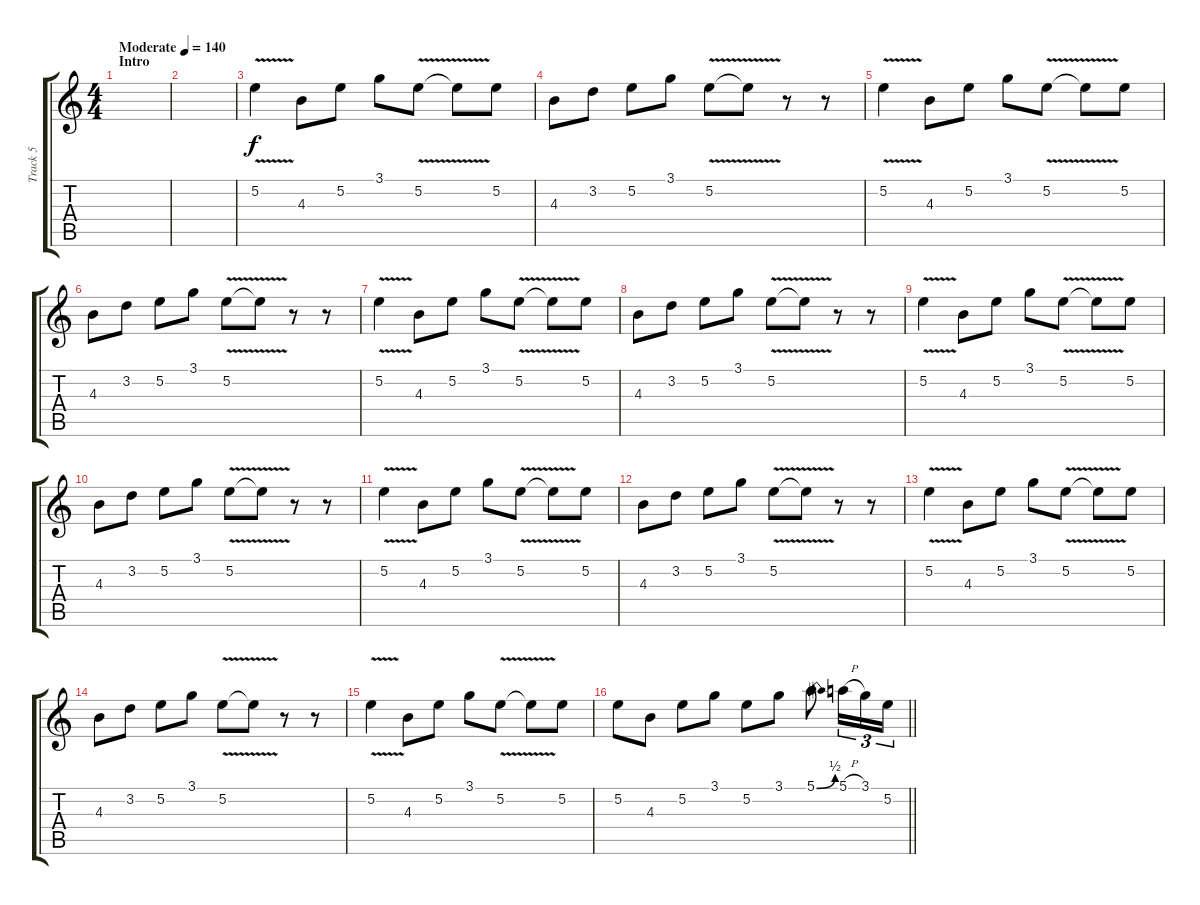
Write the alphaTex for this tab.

\track ("Track 5" "Track 5") {instrument distortionguitar}
\staff {score tabs}
\tuning (E4 B3 G3 D3 A2 E2) {hide}
\ts (4 4)
\section ("" "Intro")
\tempo (140 "Moderate")
\clef g2
\ks c
|
|
5.2{v}.4 4.3.8 5.2.8 3.1.8 5.2{v}.8 5.2{t}.8 5.2.8 |
4.3.8 3.2.8 5.2.8 3.1.8 5.2{v}.8 5.2{t}.8 r.8 r.8 |
5.2{v}.4 4.3.8 5.2.8 3.1.8 5.2{v}.8 5.2{t}.8 5.2.8 |
4.3.8 3.2.8 5.2.8 3.1.8 5.2{v}.8 5.2{t}.8 r.8 r.8 |
5.2{v}.4 4.3.8 5.2.8 3.1.8 5.2{v}.8 5.2{t}.8 5.2.8 |
4.3.8 3.2.8 5.2.8 3.1.8 5.2{v}.8 5.2{t}.8 r.8 r.8 |
5.2{v}.4 4.3.8 5.2.8 3.1.8 5.2{v}.8 5.2{t}.8 5.2.8 |
4.3.8 3.2.8 5.2.8 3.1.8 5.2{v}.8 5.2{t}.8 r.8 r.8 |
5.2{v}.4 4.3.8 5.2.8 3.1.8 5.2{v}.8 5.2{t}.8 5.2.8 |
4.3.8 3.2.8 5.2.8 3.1.8 5.2{v}.8 5.2{t}.8 r.8 r.8 |
5.2{v}.4 4.3.8 5.2.8 3.1.8 5.2{v}.8 5.2{t}.8 5.2.8 |
4.3.8 3.2.8 5.2.8 3.1.8 5.2{v}.8 5.2{t}.8 r.8 r.8 |
5.2{v}.4 4.3.8 5.2.8 3.1.8 5.2{v}.8 5.2{t}.8 5.2.8 |
\barLineRight lightlight
5.2.8 4.3.8 5.2.8 3.1.8 5.2.8 3.1.8 5.1{be (bend 0 0 60 2)}.8 5.1{h}.16{tu (3 2)} 3.1.16{tu (3 2)} 5.2.16{tu (3 2)}
